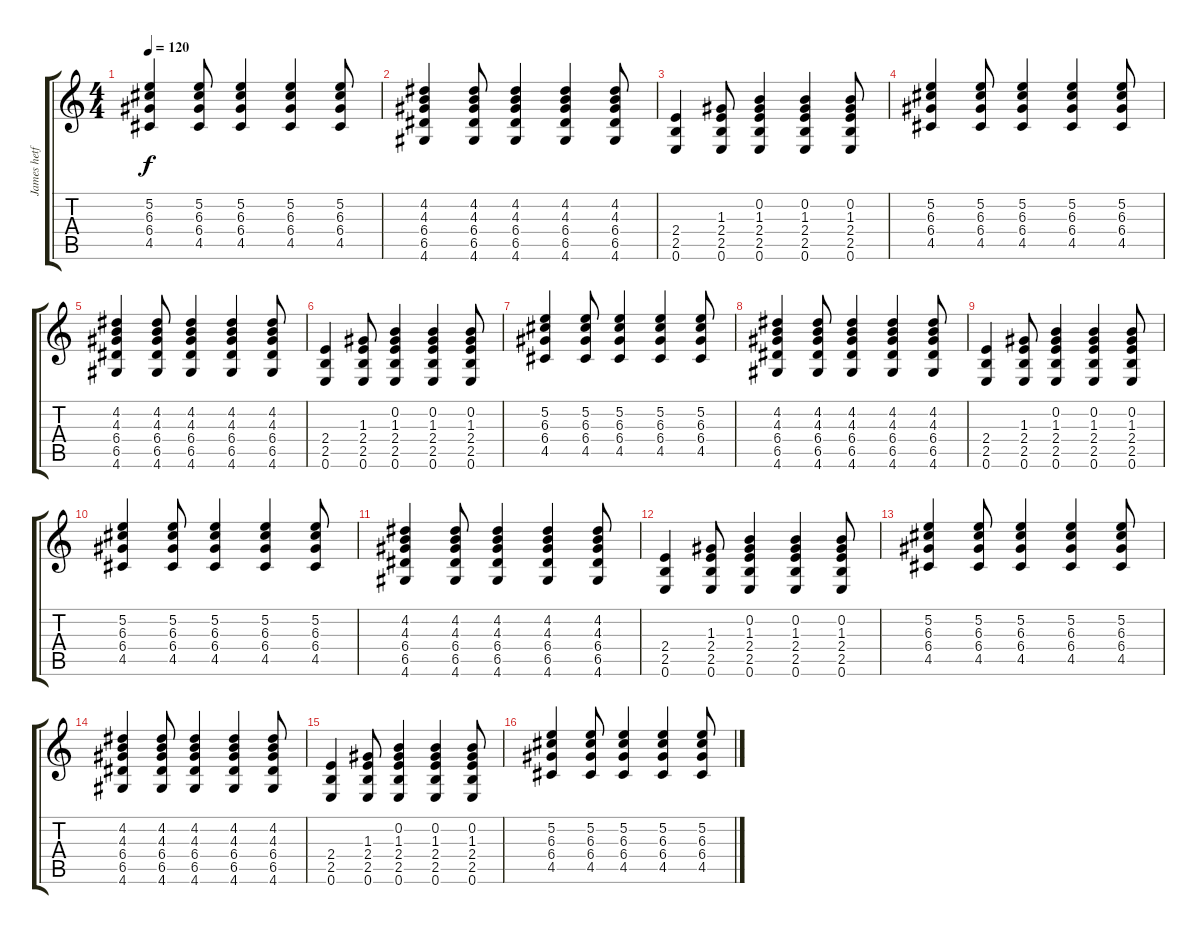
\track ("James hetfield" "James hetf") {instrument acousticguitarsteel}
\staff {score tabs}
\tuning (E4 B3 G3 D3 A2 E2) {hide}
\ts (4 4)
\tempo 120
\clef g2
\ks c
(5.2 6.3 6.4 4.5).4{dy f} (5.2 6.3 6.4 4.5).8 (5.2 6.3 6.4 4.5).4 (5.2 6.3 6.4 4.5).4 (5.2 6.3 6.4 4.5).8 |
(4.2 4.3 6.4 6.5 4.6).4 (4.2 4.3 6.4 6.5 4.6).8 (4.2 4.3 6.4 6.5 4.6).4 (4.2 4.3 6.4 6.5 4.6).4 (4.2 4.3 6.4 6.5 4.6).8 |
(2.4 2.5 0.6).4 (1.3 2.4 2.5 0.6).8 (0.2 1.3 2.4 2.5 0.6).4 (0.2 1.3 2.4 2.5 0.6).4 (0.2 1.3 2.4 2.5 0.6).8 |
(5.2 6.3 6.4 4.5).4 (5.2 6.3 6.4 4.5).8 (5.2 6.3 6.4 4.5).4 (5.2 6.3 6.4 4.5).4 (5.2 6.3 6.4 4.5).8 |
(4.2 4.3 6.4 6.5 4.6).4 (4.2 4.3 6.4 6.5 4.6).8 (4.2 4.3 6.4 6.5 4.6).4 (4.2 4.3 6.4 6.5 4.6).4 (4.2 4.3 6.4 6.5 4.6).8 |
(2.4 2.5 0.6).4 (1.3 2.4 2.5 0.6).8 (0.2 1.3 2.4 2.5 0.6).4 (0.2 1.3 2.4 2.5 0.6).4 (0.2 1.3 2.4 2.5 0.6).8 |
(5.2 6.3 6.4 4.5).4 (5.2 6.3 6.4 4.5).8 (5.2 6.3 6.4 4.5).4 (5.2 6.3 6.4 4.5).4 (5.2 6.3 6.4 4.5).8 |
(4.2 4.3 6.4 6.5 4.6).4 (4.2 4.3 6.4 6.5 4.6).8 (4.2 4.3 6.4 6.5 4.6).4 (4.2 4.3 6.4 6.5 4.6).4 (4.2 4.3 6.4 6.5 4.6).8 |
(2.4 2.5 0.6).4 (1.3 2.4 2.5 0.6).8 (0.2 1.3 2.4 2.5 0.6).4 (0.2 1.3 2.4 2.5 0.6).4 (0.2 1.3 2.4 2.5 0.6).8 |
(5.2 6.3 6.4 4.5).4 (5.2 6.3 6.4 4.5).8 (5.2 6.3 6.4 4.5).4 (5.2 6.3 6.4 4.5).4 (5.2 6.3 6.4 4.5).8 |
(4.2 4.3 6.4 6.5 4.6).4 (4.2 4.3 6.4 6.5 4.6).8 (4.2 4.3 6.4 6.5 4.6).4 (4.2 4.3 6.4 6.5 4.6).4 (4.2 4.3 6.4 6.5 4.6).8 |
(2.4 2.5 0.6).4 (1.3 2.4 2.5 0.6).8 (0.2 1.3 2.4 2.5 0.6).4 (0.2 1.3 2.4 2.5 0.6).4 (0.2 1.3 2.4 2.5 0.6).8 |
(5.2 6.3 6.4 4.5).4 (5.2 6.3 6.4 4.5).8 (5.2 6.3 6.4 4.5).4 (5.2 6.3 6.4 4.5).4 (5.2 6.3 6.4 4.5).8 |
(4.2 4.3 6.4 6.5 4.6).4 (4.2 4.3 6.4 6.5 4.6).8 (4.2 4.3 6.4 6.5 4.6).4 (4.2 4.3 6.4 6.5 4.6).4 (4.2 4.3 6.4 6.5 4.6).8 |
(2.4 2.5 0.6).4 (1.3 2.4 2.5 0.6).8 (0.2 1.3 2.4 2.5 0.6).4 (0.2 1.3 2.4 2.5 0.6).4 (0.2 1.3 2.4 2.5 0.6).8 |
(5.2 6.3 6.4 4.5).4 (5.2 6.3 6.4 4.5).8 (5.2 6.3 6.4 4.5).4 (5.2 6.3 6.4 4.5).4 (5.2 6.3 6.4 4.5).8
